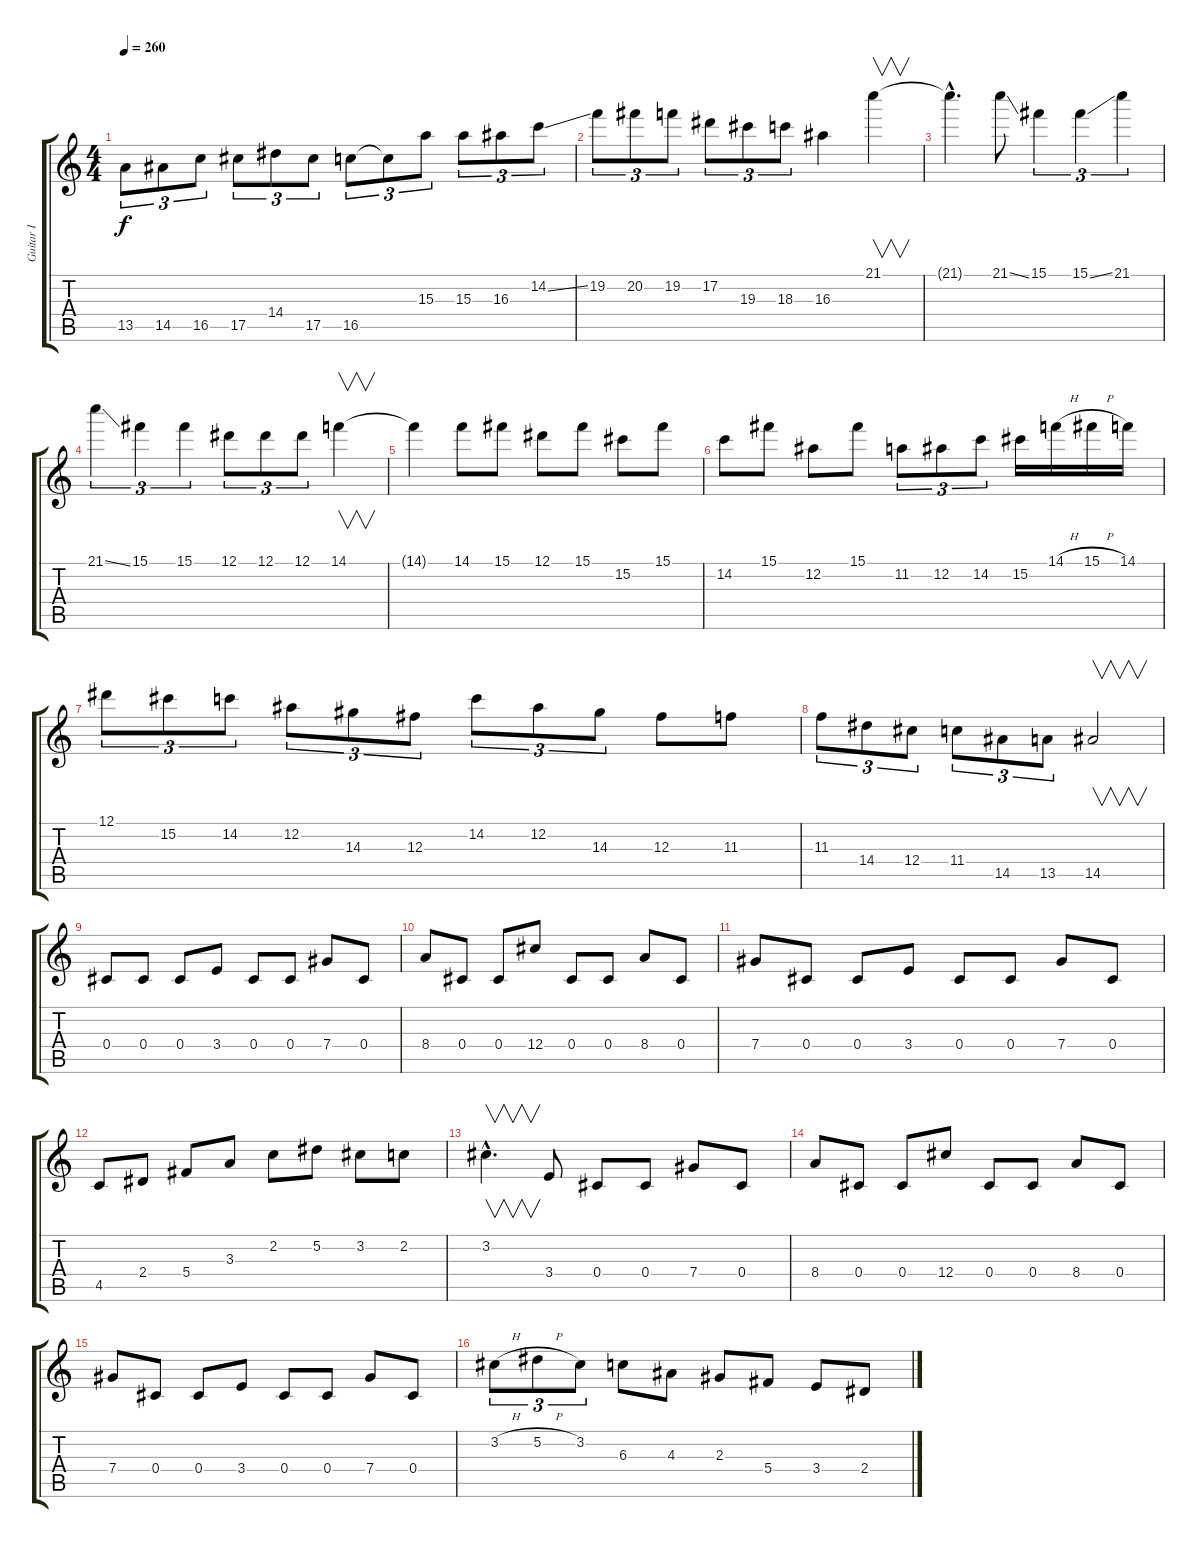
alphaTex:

\track ("Guitar I" "Guitar I") {instrument overdrivenguitar}
\staff {score tabs}
\tuning (Eb4 Bb3 Gb3 Db3 Ab2 Eb2) {hide}
\ts (4 4)
\tempo 260
\clef g2
\ks c
13.5.8{tu (3 2) dy f} 14.5.8{tu (3 2)} 16.5.8{tu (3 2)} 17.5.8{tu (3 2)} 14.4.8{tu (3 2)} 17.5.8{tu (3 2)} 16.5.8{tu (3 2)} 16.5{t}.8{tu (3 2)} 15.3.8{tu (3 2)} 15.3.8{tu (3 2)} 16.3.8{tu (3 2)} 14.2{ss}.8{tu (3 2)} |
19.2.8{tu (3 2)} 20.2.8{tu (3 2)} 19.2.8{tu (3 2)} 17.2.8{tu (3 2)} 19.3.8{tu (3 2)} 18.3.8{tu (3 2)} 16.3.4 21.1.4{v} |
21.1{hac t}.4{d} 21.1{ss}.8 15.1.4{tu (3 2)} 15.1{ss}.4{tu (3 2)} 21.1.4{tu (3 2)} |
21.1{ss}.4{tu (3 2)} 15.1.4{tu (3 2)} 15.1.4{tu (3 2)} 12.1.8{tu (3 2)} 12.1.8{tu (3 2)} 12.1.8{tu (3 2)} 14.1.4{v} |
14.1{t}.4 14.1.8 15.1.8 12.1.8 15.1.8 15.2.8 15.1.8 |
14.2.8 15.1.8 12.2.8 15.1.8 11.2.8{tu (3 2)} 12.2.8{tu (3 2)} 14.2.8{tu (3 2)} 15.2.16 14.1{h}.16 15.1{h}.16 14.1.16 |
12.1.8{tu (3 2)} 15.2.8{tu (3 2)} 14.2.8{tu (3 2)} 12.2.8{tu (3 2)} 14.3.8{tu (3 2)} 12.3.8{tu (3 2)} 14.2.8{tu (3 2)} 12.2.8{tu (3 2)} 14.3.8{tu (3 2)} 12.3.8 11.3.8 |
11.3.8{tu (3 2)} 14.4.8{tu (3 2)} 12.4.8{tu (3 2)} 11.4.8{tu (3 2)} 14.5.8{tu (3 2)} 13.5.8{tu (3 2)} 14.5.2{v} |
0.4.8 0.4.8 0.4.8 3.4.8 0.4.8 0.4.8 7.4.8 0.4.8 |
8.4.8 0.4.8 0.4.8 12.4.8 0.4.8 0.4.8 8.4.8 0.4.8 |
7.4.8 0.4.8 0.4.8 3.4.8 0.4.8 0.4.8 7.4.8 0.4.8 |
4.5.8 2.4.8 5.4.8 3.3.8 2.2.8 5.2.8 3.2.8 2.2.8 |
3.2{hac}.4{v d} 3.4.8 0.4.8 0.4.8 7.4.8 0.4.8 |
8.4.8 0.4.8 0.4.8 12.4.8 0.4.8 0.4.8 8.4.8 0.4.8 |
7.4.8 0.4.8 0.4.8 3.4.8 0.4.8 0.4.8 7.4.8 0.4.8 |
3.2{h}.8{tu (3 2)} 5.2{h}.8{tu (3 2)} 3.2.8{tu (3 2)} 6.3.8 4.3.8 2.3.8 5.4.8 3.4.8 2.4.8
